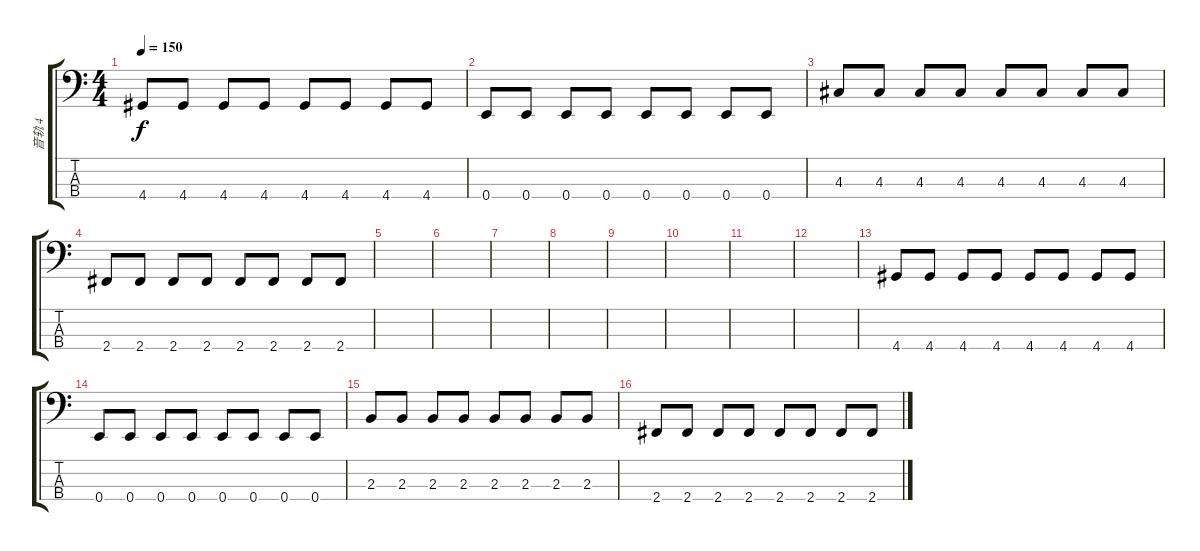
\track ("音轨 4" "音轨 4") {instrument electricbassfinger}
\staff {score tabs}
\tuning (G2 D2 A1 E1) {hide}
\ts (4 4)
\tempo 150
\clef f4
\ks c
4.4.8{dy f} 4.4.8 4.4.8 4.4.8 4.4.8 4.4.8 4.4.8 4.4.8 |
0.4.8 0.4.8 0.4.8 0.4.8 0.4.8 0.4.8 0.4.8 0.4.8 |
4.3.8 4.3.8 4.3.8 4.3.8 4.3.8 4.3.8 4.3.8 4.3.8 |
2.4.8 2.4.8 2.4.8 2.4.8 2.4.8 2.4.8 2.4.8 2.4.8 |
|
|
|
|
|
|
|
|
4.4.8 4.4.8 4.4.8 4.4.8 4.4.8 4.4.8 4.4.8 4.4.8 |
0.4.8 0.4.8 0.4.8 0.4.8 0.4.8 0.4.8 0.4.8 0.4.8 |
2.3.8 2.3.8 2.3.8 2.3.8 2.3.8 2.3.8 2.3.8 2.3.8 |
2.4.8 2.4.8 2.4.8 2.4.8 2.4.8 2.4.8 2.4.8 2.4.8
